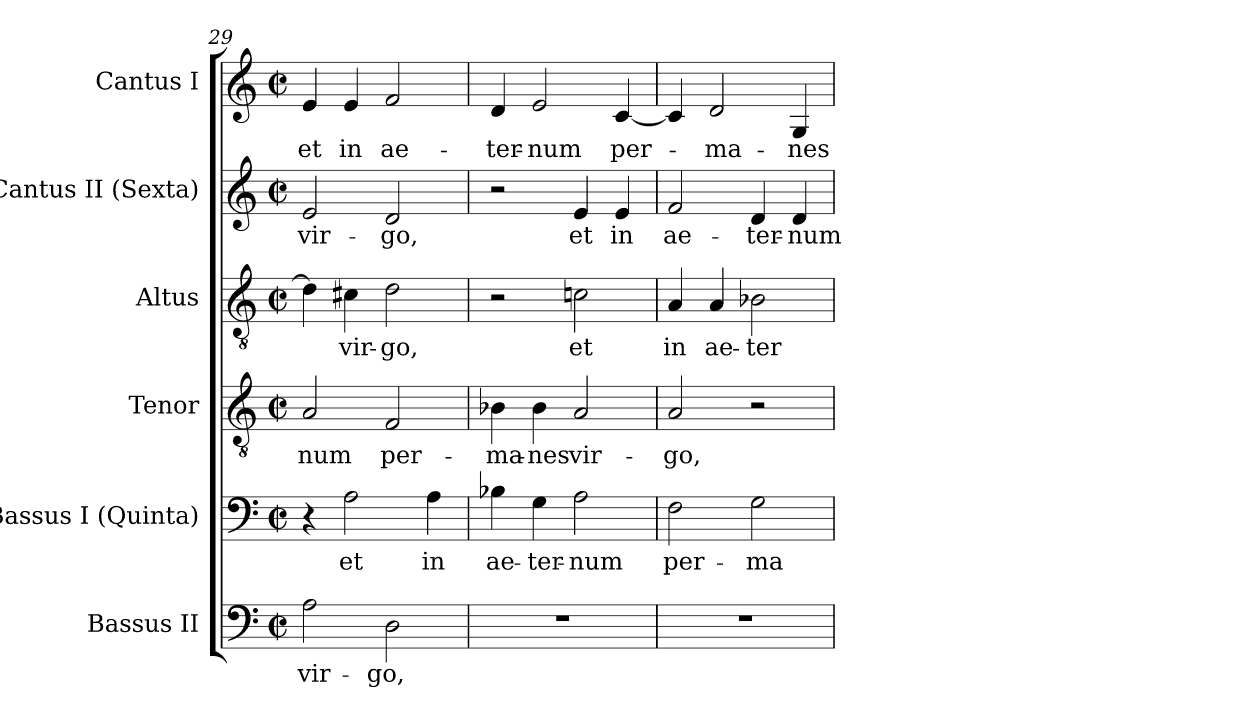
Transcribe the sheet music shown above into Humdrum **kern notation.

**kern	**text	**kern	**text	**kern	**text	**kern	**text	**kern	**text	**kern	**text
*part6	*part6	*part5	*part5	*part4	*part4	*part3	*part3	*part2	*part2	*part1	*part1
*staff6	*staff6	*staff5	*staff5	*staff4	*staff4	*staff3	*staff3	*staff2	*staff2	*staff1	*staff1
*I"Bassus II	*	*I"Bassus I (Quinta)	*	*I"Tenor	*	*I"Altus	*	*I"Cantus II (Sexta)	*	*I"Cantus I	*
*I'B.	*	*I'B.	*	*I'T.	*	*I'T.	*	*I'A.	*	*I'A.	*
*clefF4	*	*clefF4	*	*clefGv2	*	*clefGv2	*	*clefG2	*	*clefG2	*
*	*	*	*	*ITrd7c12	*	*ITrd7c12	*	*	*	*	*
*k[]	*	*k[]	*	*k[]	*	*k[]	*	*k[]	*	*k[]	*
*C:	*	*C:	*	*C:	*	*C:	*	*C:	*	*C:	*
*M2/2	*	*M2/2	*	*M2/2	*	*M2/2	*	*M2/2	*	*M2/2	*
*met(c|)	*	*met(c|)	*	*met(c|)	*	*met(c|)	*	*met(c|)	*	*met(c|)	*
=29	=29	=29	=29	=29	=29	=29	=29	=29	=29	=29	=29
!	!LO:LY:b:color=#000000	!	!	!	!	!	!	!	!	!	!
!	!	!	!	!	!LO:LY:b:color=#000000	!	!	!	!	!	!
!	!	!	!	!	!	!	!	!	!LO:LY:b:color=#000000	!	!
!	!	!	!	!	!	!	!	!	!	!	!LO:LY:b:color=#000000
2Ai\	vir-	4r	.	2AAi/	-num	4Di\]	.	2ei/	vir-	4ei/	et
!	!	!	!LO:LY:b:color=#000000	!	!	!	!	!	!	!	!
!	!	!	!	!	!	!	!LO:LY:b:color=#000000	!	!	!	!
!	!	!	!	!	!	!	!	!	!	!	!LO:LY:b:color=#000000
.	.	2Ai\	et	.	.	4C#Xi\	vir-	.	.	4ei/	in
!	!LO:LY:b:color=#000000	!	!	!	!	!	!	!	!	!	!
!	!	!	!	!	!LO:LY:b:color=#000000	!	!	!	!	!	!
!	!	!	!	!	!	!	!LO:LY:b:color=#000000	!	!	!	!
!	!	!	!	!	!	!	!	!	!LO:LY:b:color=#000000	!	!
!	!	!	!	!	!	!	!	!	!	!	!LO:LY:b:color=#000000
2Di\	-go,	.	.	2FFi/	per-	2Di\	-go,	2di/	-go,	2fi/	ae-
!	!	!	!LO:LY:b:color=#000000	!	!	!	!	!	!	!	!
.	.	4Ai\	in	.	.	.	.	.	.	.	.
!!LO:PB:g=z
=30	=30	=30	=30	=30	=30	=30	=30	=30	=30	=30	=30
!	!	!	!LO:LY:b:color=#000000	!	!	!	!	!	!	!	!
!	!	!	!	!	!LO:LY:b:color=#000000	!	!	!	!	!	!
!	!	!	!	!	!	!	!	!	!	!	!LO:LY:b:color=#000000
1r	.	4B-Xi\	ae-	4BB-Xi\	-ma-	2r	.	2r	.	4di/	-ter-
!	!	!	!LO:LY:b:color=#000000	!	!	!	!	!	!	!	!
!	!	!	!	!	!LO:LY:b:color=#000000	!	!	!	!	!	!
!	!	!	!	!	!	!	!	!	!	!	!LO:LY:b:color=#000000
.	.	4Gi\	-ter-	4BB-i\	-nes	.	.	.	.	2ei/	-num
!	!	!	!LO:LY:b:color=#000000	!	!	!	!	!	!	!	!
!	!	!	!	!	!LO:LY:b:color=#000000	!	!	!	!	!	!
!	!	!	!	!	!	!	!LO:LY:b:color=#000000	!	!	!	!
!	!	!	!	!	!	!	!	!	!LO:LY:b:color=#000000	!	!
.	.	2Ai\	-num	2AAi/	vir-	2Cni\	et	4ei/	et	.	.
!	!	!	!	!	!	!	!	!	!LO:LY:b:color=#000000	!	!
!	!	!	!	!	!	!	!	!	!	!	!LO:LY:b:color=#000000
.	.	.	.	.	.	.	.	4ei/	in	[<4ci/	per-
=31	=31	=31	=31	=31	=31	=31	=31	=31	=31	=31	=31
!	!	!	!LO:LY:b:color=#000000	!	!	!	!	!	!	!	!
!	!	!	!	!	!LO:LY:b:color=#000000	!	!	!	!	!	!
!	!	!	!	!	!	!	!LO:LY:b:color=#000000	!	!	!	!
!	!	!	!	!	!	!	!	!	!LO:LY:b:color=#000000	!	!
1r	.	2Fi\	per-	2AAi/	-go,	4AAi/	in	2fi/	ae-	4ci/]	.
!	!	!	!	!	!	!	!LO:LY:b:color=#000000	!	!	!	!
!	!	!	!	!	!	!	!	!	!	!	!LO:LY:b:color=#000000
.	.	.	.	.	.	4AAi/	ae-	.	.	2di/	-ma-
!	!	!	!LO:LY:b:color=#000000	!	!	!	!	!	!	!	!
!	!	!	!	!	!	!	!LO:LY:b:color=#000000	!	!	!	!
!	!	!	!	!	!	!	!	!	!LO:LY:b:color=#000000	!	!
.	.	2Gi\	-ma-	2r	.	2BB-Xi\	-ter-	4di/	-ter-	.	.
!	!	!	!	!	!	!	!	!	!LO:LY:b:color=#000000	!	!
!	!	!	!	!	!	!	!	!	!	!	!LO:LY:b:color=#000000
.	.	.	.	.	.	.	.	4di/	-num	4Gi/	-nes
=	=	=	=	=	=	=	=	=	=	=	=
*-	*-	*-	*-	*-	*-	*-	*-	*-	*-	*-	*-
